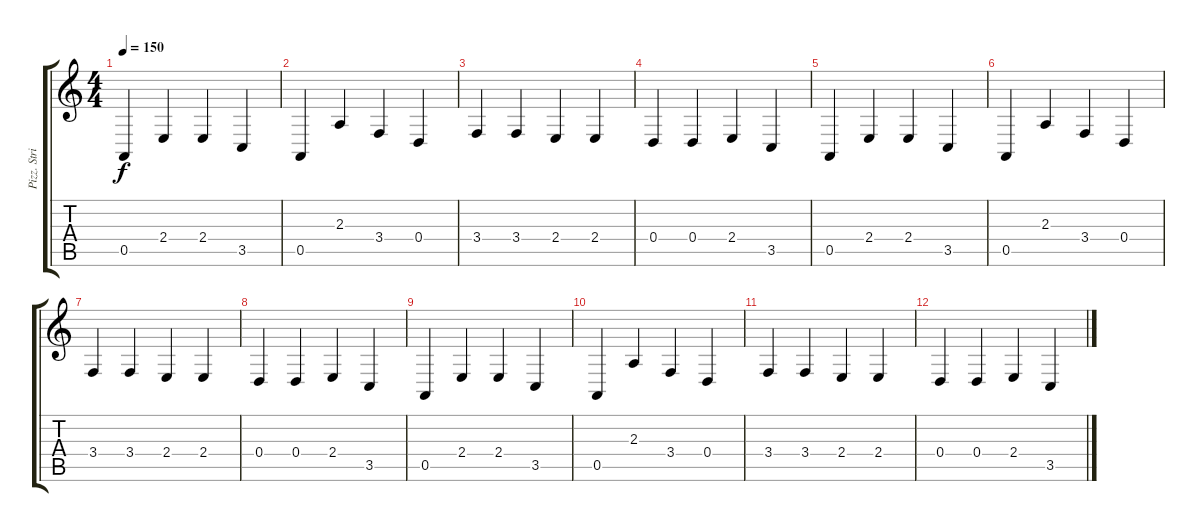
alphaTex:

\track ("Pizz. Strings" "Pizz. Stri") {instrument pizzicatostrings}
\staff {score tabs}
\tuning (E4 B3 G3 D3 A2 E2) {hide}
\ts (4 4)
\tempo 150
\clef g2
\ks c
0.5.4{dy f} 2.4.4 2.4.4 3.5.4 |
0.5.4 2.3.4 3.4.4 0.4.4 |
3.4.4 3.4.4 2.4.4 2.4.4 |
0.4.4 0.4.4 2.4.4 3.5.4 |
0.5.4 2.4.4 2.4.4 3.5.4 |
0.5.4 2.3.4 3.4.4 0.4.4 |
3.4.4 3.4.4 2.4.4 2.4.4 |
0.4.4 0.4.4 2.4.4 3.5.4 |
0.5.4 2.4.4 2.4.4 3.5.4 |
0.5.4 2.3.4 3.4.4 0.4.4 |
3.4.4 3.4.4 2.4.4 2.4.4 |
0.4.4 0.4.4 2.4.4 3.5.4
